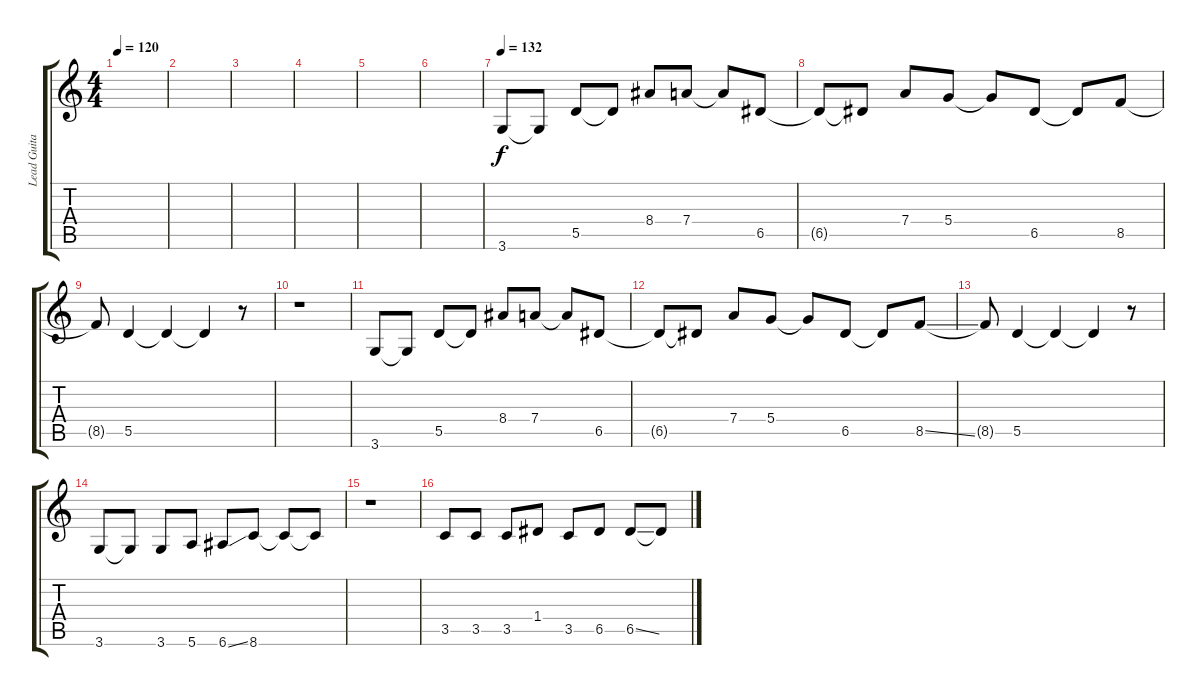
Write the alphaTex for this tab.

\track ("Lead Guitar" "Lead Guita") {instrument electricguitarclean}
\staff {score tabs}
\tuning (E4 B3 G3 D3 A2 E2) {hide}
\ts (4 4)
\tempo 120
\clef g2
\ks c
|
|
|
|
|
|
\tempo 132
3.6.8 3.6{t}.8 5.5.8 5.5{t}.8 8.4.8 7.4.8 7.4{t}.8 6.5.8 |
6.5{t}.8 6.5{t}.8 7.4.8 5.4.8 5.4{t}.8 6.5.8 6.5{t}.8 8.5.8 |
8.5{t}.8 5.5.4 5.5{t}.4 5.5{t}.4 r.8 |
r.1 |
3.6.8 3.6{t}.8 5.5.8 5.5{t}.8 8.4.8 7.4.8 7.4{t}.8 6.5.8 |
6.5{t}.8 6.5{t}.8 7.4.8 5.4.8 5.4{t}.8 6.5.8 6.5{t}.8 8.5{ss}.8 |
8.5{t}.8 5.5.4 5.5{t}.4 5.5{t}.4 r.8 |
3.6.8 3.6{t}.8 3.6.8 5.6.8 6.6{ss}.8 8.6.8 8.6{t}.8 8.6{t}.8 |
r.1 |
3.5.8 3.5.8 3.5.8 1.4.8 3.5.8 6.5.8 6.5{ss}.8 6.5{t}.8
